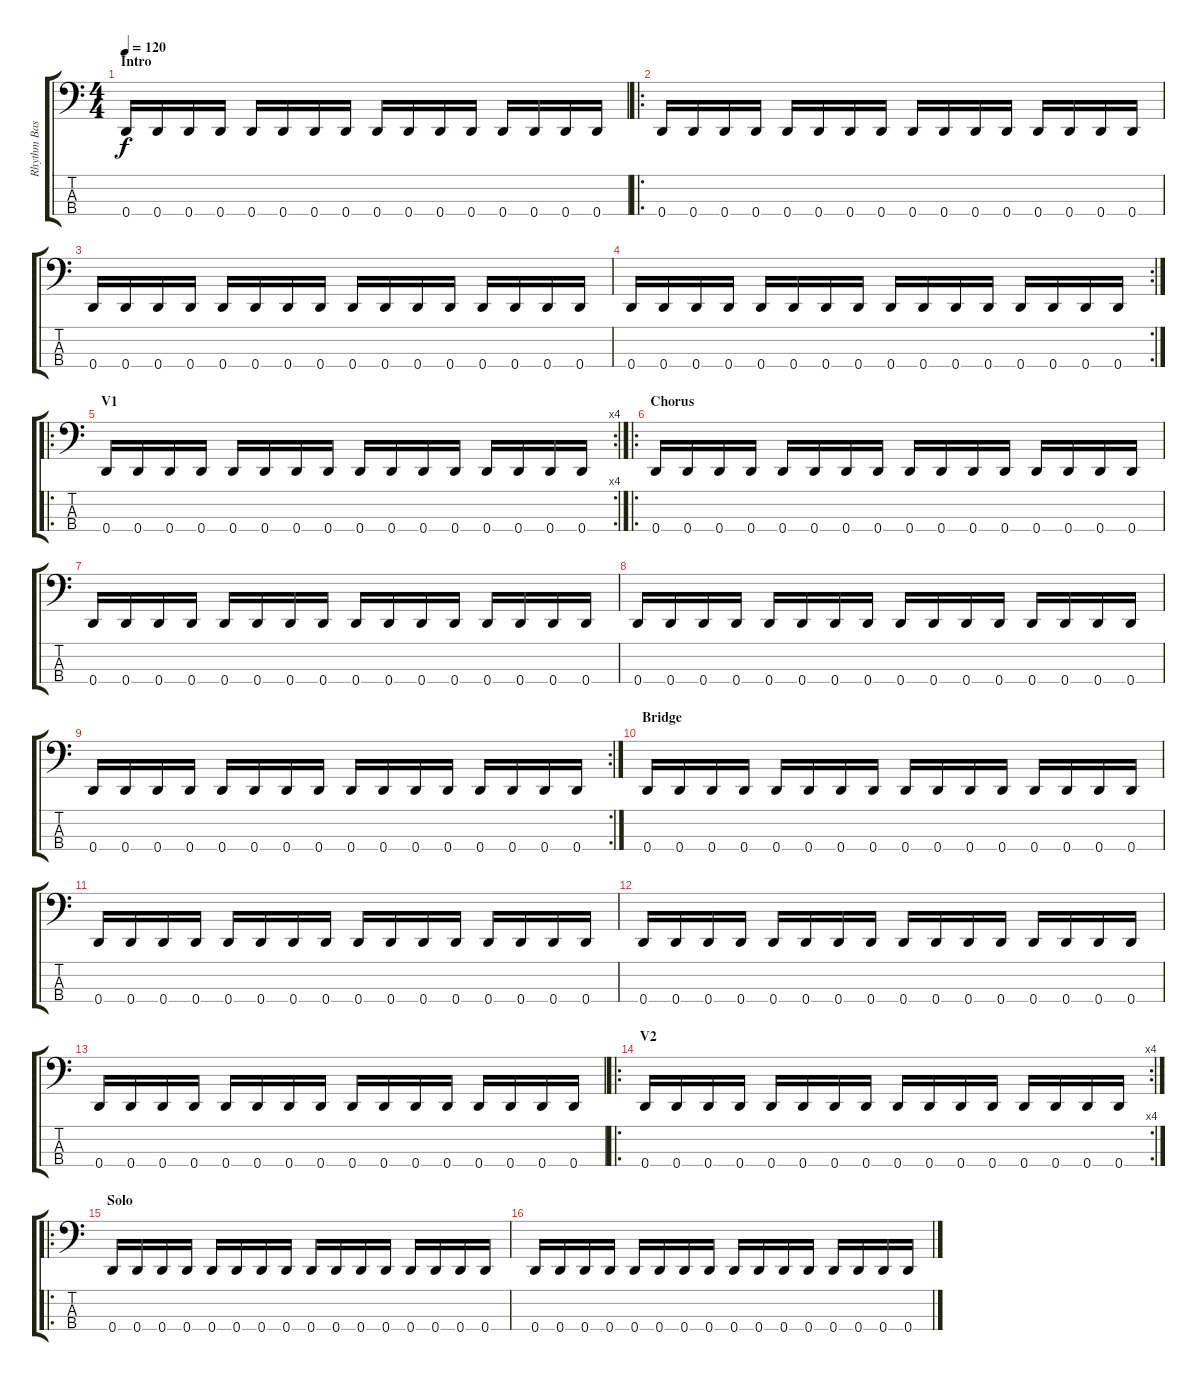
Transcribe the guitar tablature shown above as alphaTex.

\track ("Rhythm Bass" "Rhythm Bas") {instrument electricbasspick}
\staff {score tabs}
\tuning (G2 D2 A1 D1) {hide}
\ts (4 4)
\section ("" "Intro")
\tempo 120
\clef f4
\ks c
0.4.16{dy f instrument electricbasspick} 0.4.16 0.4.16 0.4.16 0.4.16 0.4.16 0.4.16 0.4.16 0.4.16 0.4.16 0.4.16 0.4.16 0.4.16 0.4.16 0.4.16 0.4.16 |
\ro
0.4.16 0.4.16 0.4.16 0.4.16 0.4.16 0.4.16 0.4.16 0.4.16 0.4.16 0.4.16 0.4.16 0.4.16 0.4.16 0.4.16 0.4.16 0.4.16 |
0.4.16 0.4.16 0.4.16 0.4.16 0.4.16 0.4.16 0.4.16 0.4.16 0.4.16 0.4.16 0.4.16 0.4.16 0.4.16 0.4.16 0.4.16 0.4.16 |
\rc 2
0.4.16 0.4.16 0.4.16 0.4.16 0.4.16 0.4.16 0.4.16 0.4.16 0.4.16 0.4.16 0.4.16 0.4.16 0.4.16 0.4.16 0.4.16 0.4.16 |
\ro
\rc 4
\section ("" "V1")
0.4.16 0.4.16 0.4.16 0.4.16 0.4.16 0.4.16 0.4.16 0.4.16 0.4.16 0.4.16 0.4.16 0.4.16 0.4.16 0.4.16 0.4.16 0.4.16 |
\ro
\section ("" "Chorus")
0.4.16 0.4.16 0.4.16 0.4.16 0.4.16 0.4.16 0.4.16 0.4.16 0.4.16 0.4.16 0.4.16 0.4.16 0.4.16 0.4.16 0.4.16 0.4.16 |
0.4.16 0.4.16 0.4.16 0.4.16 0.4.16 0.4.16 0.4.16 0.4.16 0.4.16 0.4.16 0.4.16 0.4.16 0.4.16 0.4.16 0.4.16 0.4.16 |
0.4.16 0.4.16 0.4.16 0.4.16 0.4.16 0.4.16 0.4.16 0.4.16 0.4.16 0.4.16 0.4.16 0.4.16 0.4.16 0.4.16 0.4.16 0.4.16 |
\rc 2
0.4.16 0.4.16 0.4.16 0.4.16 0.4.16 0.4.16 0.4.16 0.4.16 0.4.16 0.4.16 0.4.16 0.4.16 0.4.16 0.4.16 0.4.16 0.4.16 |
\section ("" "Bridge")
0.4.16 0.4.16 0.4.16 0.4.16 0.4.16 0.4.16 0.4.16 0.4.16 0.4.16 0.4.16 0.4.16 0.4.16 0.4.16 0.4.16 0.4.16 0.4.16 |
0.4.16 0.4.16 0.4.16 0.4.16 0.4.16 0.4.16 0.4.16 0.4.16 0.4.16 0.4.16 0.4.16 0.4.16 0.4.16 0.4.16 0.4.16 0.4.16 |
0.4.16 0.4.16 0.4.16 0.4.16 0.4.16 0.4.16 0.4.16 0.4.16 0.4.16 0.4.16 0.4.16 0.4.16 0.4.16 0.4.16 0.4.16 0.4.16 |
0.4.16 0.4.16 0.4.16 0.4.16 0.4.16 0.4.16 0.4.16 0.4.16 0.4.16 0.4.16 0.4.16 0.4.16 0.4.16 0.4.16 0.4.16 0.4.16 |
\ro
\rc 4
\section ("" "V2")
0.4.16 0.4.16 0.4.16 0.4.16 0.4.16 0.4.16 0.4.16 0.4.16 0.4.16 0.4.16 0.4.16 0.4.16 0.4.16 0.4.16 0.4.16 0.4.16 |
\ro
\section ("" "Solo")
0.4.16 0.4.16 0.4.16 0.4.16 0.4.16 0.4.16 0.4.16 0.4.16 0.4.16 0.4.16 0.4.16 0.4.16 0.4.16 0.4.16 0.4.16 0.4.16 |
0.4.16 0.4.16 0.4.16 0.4.16 0.4.16 0.4.16 0.4.16 0.4.16 0.4.16 0.4.16 0.4.16 0.4.16 0.4.16 0.4.16 0.4.16 0.4.16
